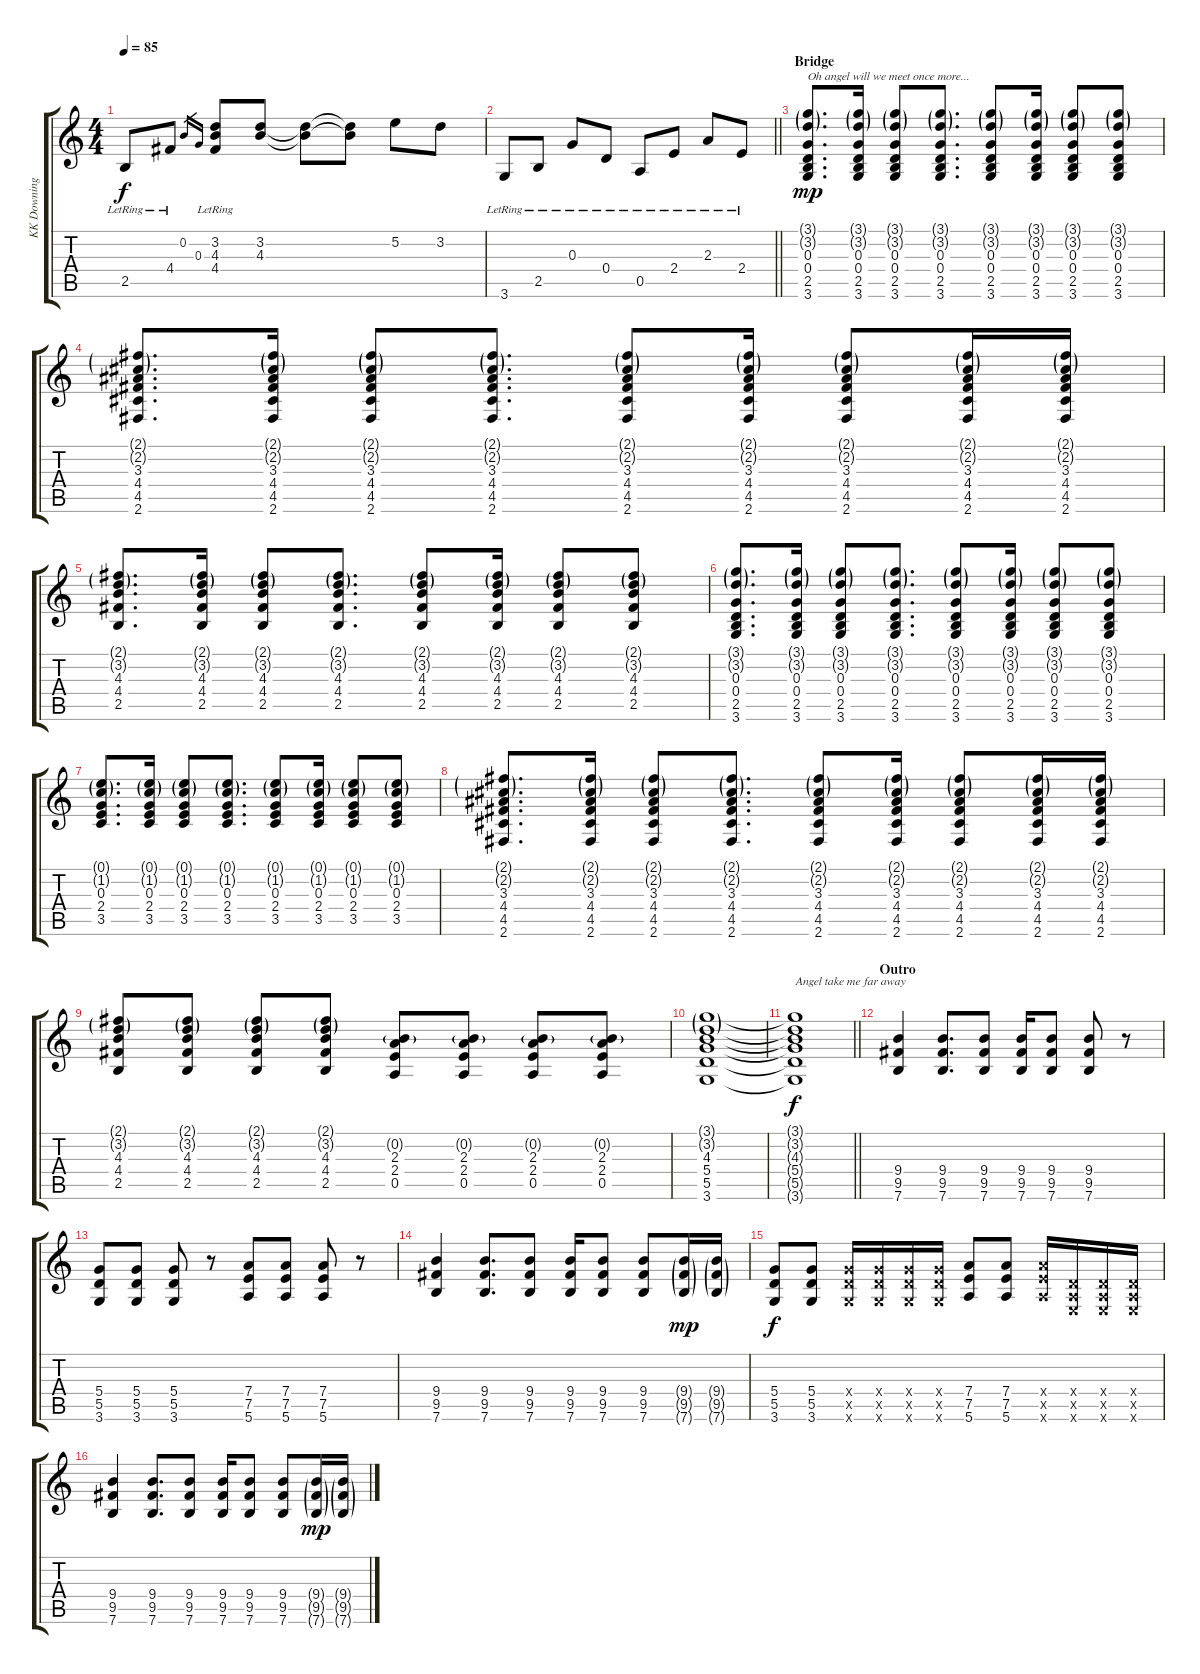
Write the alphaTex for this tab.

\track ("KK Downing" "KK Downing") {instrument acousticguitarsteel}
\staff {score tabs}
\tuning (E4 B3 G3 D3 A2 E2) {hide}
\ts (4 4)
\tempo 85
\clef g2
\ks c
2.5{lr}.8{dy f} 4.4{lr}.8 0.2.16{gr} 0.3.16{gr} (3.2 4.3 4.4{lr}).8 (3.2 4.3).8 (3.2{t} 4.3{t}).8 (3.2{t} 4.3{t}).8 5.2.8 3.2.8 |
\barLineRight lightlight
3.6{lr}.8 2.5{lr}.8 0.3{lr}.8 0.4{lr}.8 0.5{lr}.8 2.4{lr}.8 2.3{lr}.8 2.4{lr}.8 |
\section ("" "Bridge")
(3.1{g} 3.2{g} 0.3 0.4 2.5 3.6).8{d txt "Oh angel will we meet once more..." dy mp} (3.1{g} 3.2{g} 0.3 0.4 2.5 3.6).16 (3.1{g} 3.2{g} 0.3 0.4 2.5 3.6).8 (3.1{g} 3.2{g} 0.3 0.4 2.5 3.6).8{d} (3.1{g} 3.2{g} 0.3 0.4 2.5 3.6).8 (3.1{g} 3.2{g} 0.3 0.4 2.5 3.6).16 (3.1{g} 3.2{g} 0.3 0.4 2.5 3.6).8 (3.1{g} 3.2{g} 0.3 0.4 2.5 3.6).8 |
(2.1{g} 2.2{g} 3.3 4.4 4.5 2.6).8{d} (2.1{g} 2.2{g} 3.3 4.4 4.5 2.6).16 (2.1{g} 2.2{g} 3.3 4.4 4.5 2.6).8 (2.1{g} 2.2{g} 3.3 4.4 4.5 2.6).8{d} (2.1{g} 2.2{g} 3.3 4.4 4.5 2.6).8 (2.1{g} 2.2{g} 3.3 4.4 4.5 2.6).16 (2.1{g} 2.2{g} 3.3 4.4 4.5 2.6).8 (2.1{g} 2.2{g} 3.3 4.4 4.5 2.6).16 (2.1{g} 2.2{g} 3.3 4.4 4.5 2.6).16 |
(2.1{g} 3.2{g} 4.3 4.4 2.5).8{d} (2.1{g} 3.2{g} 4.3 4.4 2.5).16 (2.1{g} 3.2{g} 4.3 4.4 2.5).8 (2.1{g} 3.2{g} 4.3 4.4 2.5).8{d} (2.1{g} 3.2{g} 4.3 4.4 2.5).8 (2.1{g} 3.2{g} 4.3 4.4 2.5).16 (2.1{g} 3.2{g} 4.3 4.4 2.5).8 (2.1{g} 3.2{g} 4.3 4.4 2.5).8 |
(3.1{g} 3.2{g} 0.3 0.4 2.5 3.6).8{d} (3.1{g} 3.2{g} 0.3 0.4 2.5 3.6).16 (3.1{g} 3.2{g} 0.3 0.4 2.5 3.6).8 (3.1{g} 3.2{g} 0.3 0.4 2.5 3.6).8{d} (3.1{g} 3.2{g} 0.3 0.4 2.5 3.6).8 (3.1{g} 3.2{g} 0.3 0.4 2.5 3.6).16 (3.1{g} 3.2{g} 0.3 0.4 2.5 3.6).8 (3.1{g} 3.2{g} 0.3 0.4 2.5 3.6).8 |
(0.1{g} 1.2{g} 0.3 2.4 3.5).8{d} (0.1{g} 1.2{g} 0.3 2.4 3.5).16 (0.1{g} 1.2{g} 0.3 2.4 3.5).8 (0.1{g} 1.2{g} 0.3 2.4 3.5).8{d} (0.1{g} 1.2{g} 0.3 2.4 3.5).8 (0.1{g} 1.2{g} 0.3 2.4 3.5).16 (0.1{g} 1.2{g} 0.3 2.4 3.5).8 (0.1{g} 1.2{g} 0.3 2.4 3.5).8 |
(2.1{g} 2.2{g} 3.3 4.4 4.5 2.6).8{d} (2.1{g} 2.2{g} 3.3 4.4 4.5 2.6).16 (2.1{g} 2.2{g} 3.3 4.4 4.5 2.6).8 (2.1{g} 2.2{g} 3.3 4.4 4.5 2.6).8{d} (2.1{g} 2.2{g} 3.3 4.4 4.5 2.6).8 (2.1{g} 2.2{g} 3.3 4.4 4.5 2.6).16 (2.1{g} 2.2{g} 3.3 4.4 4.5 2.6).8 (2.1{g} 2.2{g} 3.3 4.4 4.5 2.6).16 (2.1{g} 2.2{g} 3.3 4.4 4.5 2.6).16 |
(2.1{g} 3.2{g} 4.3 4.4 2.5).8 (2.1{g} 3.2{g} 4.3 4.4 2.5).8 (2.1{g} 3.2{g} 4.3 4.4 2.5).8 (2.1{g} 3.2{g} 4.3 4.4 2.5).8 (0.2{g} 2.3 2.4 0.5).8 (0.2{g} 2.3 2.4 0.5).8 (0.2{g} 2.3 2.4 0.5).8 (0.2{g} 2.3 2.4 0.5).8 |
(3.1{g} 3.2{g} 4.3 5.4 5.5 3.6).1 |
\barLineRight lightlight
(3.1{t} 3.2{t} 4.3{t} 5.4{t} 5.5{t} 3.6{t}).1{txt "Angel take me far away" dy f} |
\section ("" "Outro")
(9.4 9.5 7.6).4 (9.4 9.5 7.6).8{d} (9.4 9.5 7.6).8 (9.4 9.5 7.6).16 (9.4 9.5 7.6).8 (9.4 9.5 7.6).8 r.8 |
(5.4 5.5 3.6).8 (5.4 5.5 3.6).8 (5.4 5.5 3.6).8 r.8 (7.4 7.5 5.6).8 (7.4 7.5 5.6).8 (7.4 7.5 5.6).8 r.8 |
(9.4 9.5 7.6).4 (9.4 9.5 7.6).8{d} (9.4 9.5 7.6).8 (9.4 9.5 7.6).16 (9.4 9.5 7.6).8 (9.4 9.5 7.6).8 (9.4{g} 9.5{g} 7.6{g}).16{dy mp} (9.4{g} 9.5{g} 7.6{g}).16 |
(5.4 5.5 3.6).8{dy f} (5.4 5.5 3.6).8 (5.4{x} 5.5{x} 3.6{x}).16 (5.4{x} 5.5{x} 3.6{x}).16 (5.4{x} 5.5{x} 3.6{x}).16 (5.4{x} 5.5{x} 3.6{x}).16 (7.4 7.5 5.6).8 (7.4 7.5 5.6).8 (7.4{x} 7.5{x} 5.6{x}).16 (0.4{x} 0.5{x} 0.6{x}).16 (0.4{x} 0.5{x} 0.6{x}).16 (0.4{x} 0.5{x} 0.6{x}).16 |
(9.4 9.5 7.6).4 (9.4 9.5 7.6).8{d} (9.4 9.5 7.6).8 (9.4 9.5 7.6).16 (9.4 9.5 7.6).8 (9.4 9.5 7.6).8 (9.4{g} 9.5{g} 7.6{g}).16{dy mp} (9.4{g} 9.5{g} 7.6{g}).16
